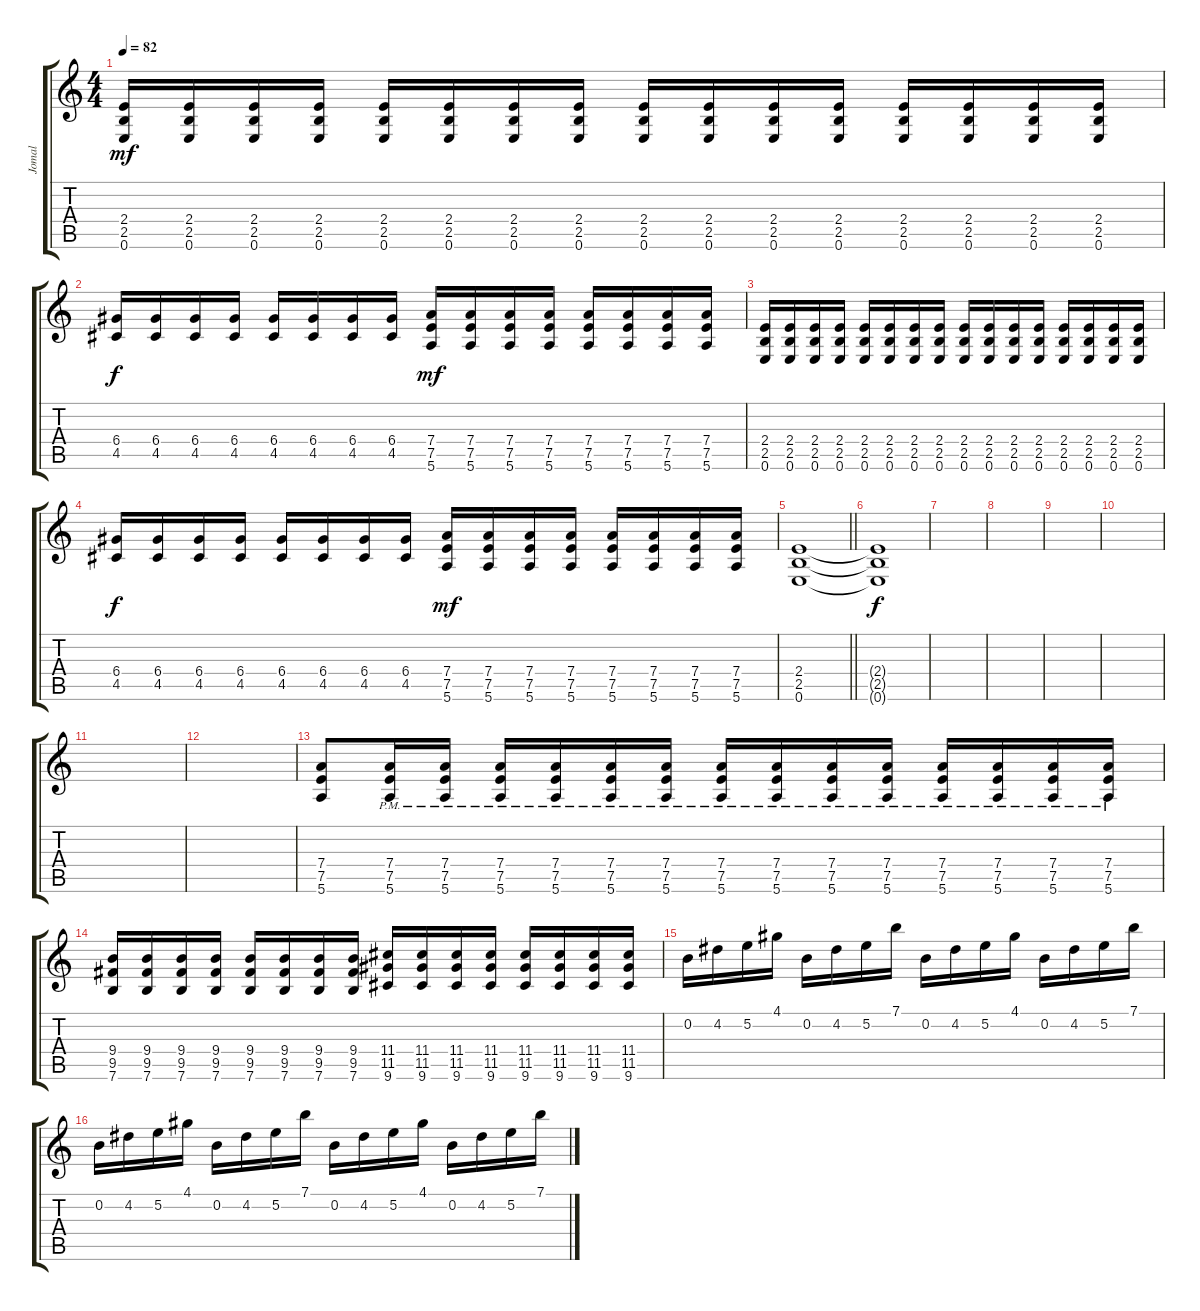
\track ("Jomal" "Jomal") {instrument distortionguitar}
\staff {score tabs}
\tuning (E4 B3 G3 D3 A2 E2) {hide}
\ts (4 4)
\tempo 82
\clef g2
\ks c
(2.4 2.5 0.6).16{dy mf} (2.4 2.5 0.6).16 (2.4 2.5 0.6).16 (2.4 2.5 0.6).16 (2.4 2.5 0.6).16 (2.4 2.5 0.6).16 (2.4 2.5 0.6).16 (2.4 2.5 0.6).16 (2.4 2.5 0.6).16 (2.4 2.5 0.6).16 (2.4 2.5 0.6).16 (2.4 2.5 0.6).16 (2.4 2.5 0.6).16 (2.4 2.5 0.6).16 (2.4 2.5 0.6).16 (2.4 2.5 0.6).16 |
(6.4 4.5).16{dy f} (6.4 4.5).16 (6.4 4.5).16 (6.4 4.5).16 (6.4 4.5).16 (6.4 4.5).16 (6.4 4.5).16 (6.4 4.5).16 (7.4 7.5 5.6).16{dy mf} (7.4 7.5 5.6).16 (7.4 7.5 5.6).16 (7.4 7.5 5.6).16 (7.4 7.5 5.6).16 (7.4 7.5 5.6).16 (7.4 7.5 5.6).16 (7.4 7.5 5.6).16 |
(2.4 2.5 0.6).16 (2.4 2.5 0.6).16 (2.4 2.5 0.6).16 (2.4 2.5 0.6).16 (2.4 2.5 0.6).16 (2.4 2.5 0.6).16 (2.4 2.5 0.6).16 (2.4 2.5 0.6).16 (2.4 2.5 0.6).16 (2.4 2.5 0.6).16 (2.4 2.5 0.6).16 (2.4 2.5 0.6).16 (2.4 2.5 0.6).16 (2.4 2.5 0.6).16 (2.4 2.5 0.6).16 (2.4 2.5 0.6).16 |
(6.4 4.5).16{dy f} (6.4 4.5).16 (6.4 4.5).16 (6.4 4.5).16 (6.4 4.5).16 (6.4 4.5).16 (6.4 4.5).16 (6.4 4.5).16 (7.4 7.5 5.6).16{dy mf} (7.4 7.5 5.6).16 (7.4 7.5 5.6).16 (7.4 7.5 5.6).16 (7.4 7.5 5.6).16 (7.4 7.5 5.6).16 (7.4 7.5 5.6).16 (7.4 7.5 5.6).16 |
\barLineRight lightlight
(2.4 2.5 0.6).1 |
(2.4{t} 2.5{t} 0.6{t}).1{dy f} |
|
|
|
|
|
|
(7.4 7.5 5.6).8 (7.4{pm} 7.5{pm} 5.6{pm}).16 (7.4{pm} 7.5{pm} 5.6{pm}).16 (7.4{pm} 7.5{pm} 5.6{pm}).16 (7.4{pm} 7.5{pm} 5.6{pm}).16 (7.4{pm} 7.5{pm} 5.6{pm}).16 (7.4{pm} 7.5{pm} 5.6{pm}).16 (7.4{pm} 7.5{pm} 5.6{pm}).16 (7.4{pm} 7.5{pm} 5.6{pm}).16 (7.4{pm} 7.5{pm} 5.6{pm}).16 (7.4{pm} 7.5{pm} 5.6{pm}).16 (7.4{pm} 7.5{pm} 5.6{pm}).16 (7.4{pm} 7.5{pm} 5.6{pm}).16 (7.4{pm} 7.5{pm} 5.6{pm}).16 (7.4{pm} 7.5{pm} 5.6{pm}).16 |
(9.4 9.5 7.6).16 (9.4 9.5 7.6).16 (9.4 9.5 7.6).16 (9.4 9.5 7.6).16 (9.4 9.5 7.6).16 (9.4 9.5 7.6).16 (9.4 9.5 7.6).16 (9.4 9.5 7.6).16 (11.4 11.5 9.6).16 (11.4 11.5 9.6).16 (11.4 11.5 9.6).16 (11.4 11.5 9.6).16 (11.4 11.5 9.6).16 (11.4 11.5 9.6).16 (11.4 11.5 9.6).16 (11.4 11.5 9.6).16 |
0.2.16 4.2.16 5.2.16 4.1.16 0.2.16 4.2.16 5.2.16 7.1.16 0.2.16 4.2.16 5.2.16 4.1.16 0.2.16 4.2.16 5.2.16 7.1.16 |
0.2.16 4.2.16 5.2.16 4.1.16 0.2.16 4.2.16 5.2.16 7.1.16 0.2.16 4.2.16 5.2.16 4.1.16 0.2.16 4.2.16 5.2.16 7.1.16
